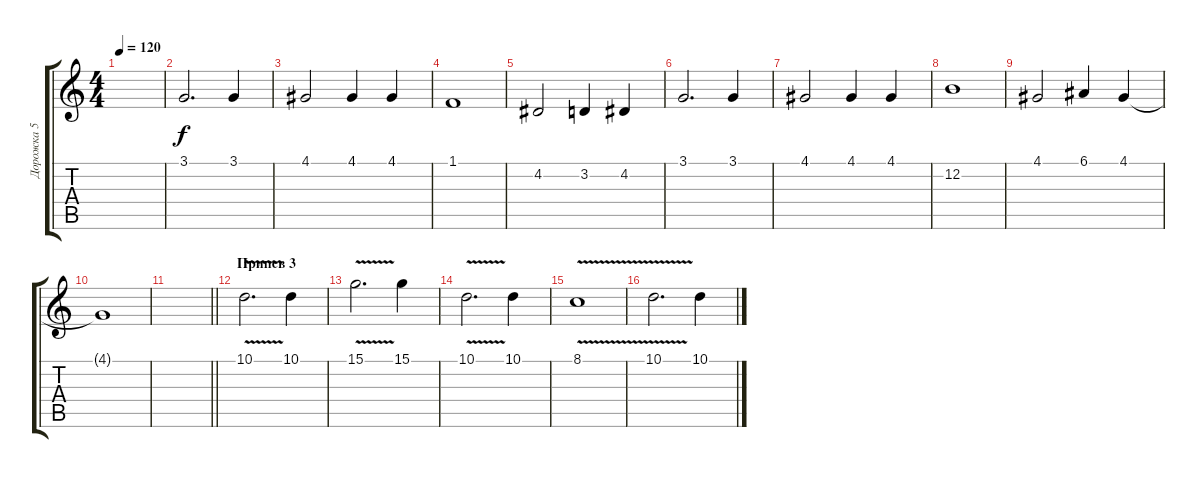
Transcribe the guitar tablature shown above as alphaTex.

\track ("Дорожка 5" "Дорожка 5") {instrument violin}
\staff {score tabs}
\tuning (E4 B3 G3 D3 A2 E2) {hide}
\ts (4 4)
\tempo 120
\clef g2
\ks c
|
3.1.2{d} 3.1.4 |
4.1.2 4.1.4 4.1.4 |
1.1.1 |
4.2.2 3.2.4 4.2.4 |
3.1.2{d} 3.1.4 |
4.1.2 4.1.4 4.1.4 |
12.2.1 |
4.1.2 6.1.4 4.1.4 |
4.1{t}.1{volume 3} |
\barLineRight lightlight
|
\section ("" "Припев 3")
10.1{v}.2{d volume 12} 10.1.4 |
15.1{v}.2{d} 15.1.4 |
10.1{v}.2{d} 10.1.4 |
8.1{v}.1 |
10.1{v}.2{d} 10.1.4
